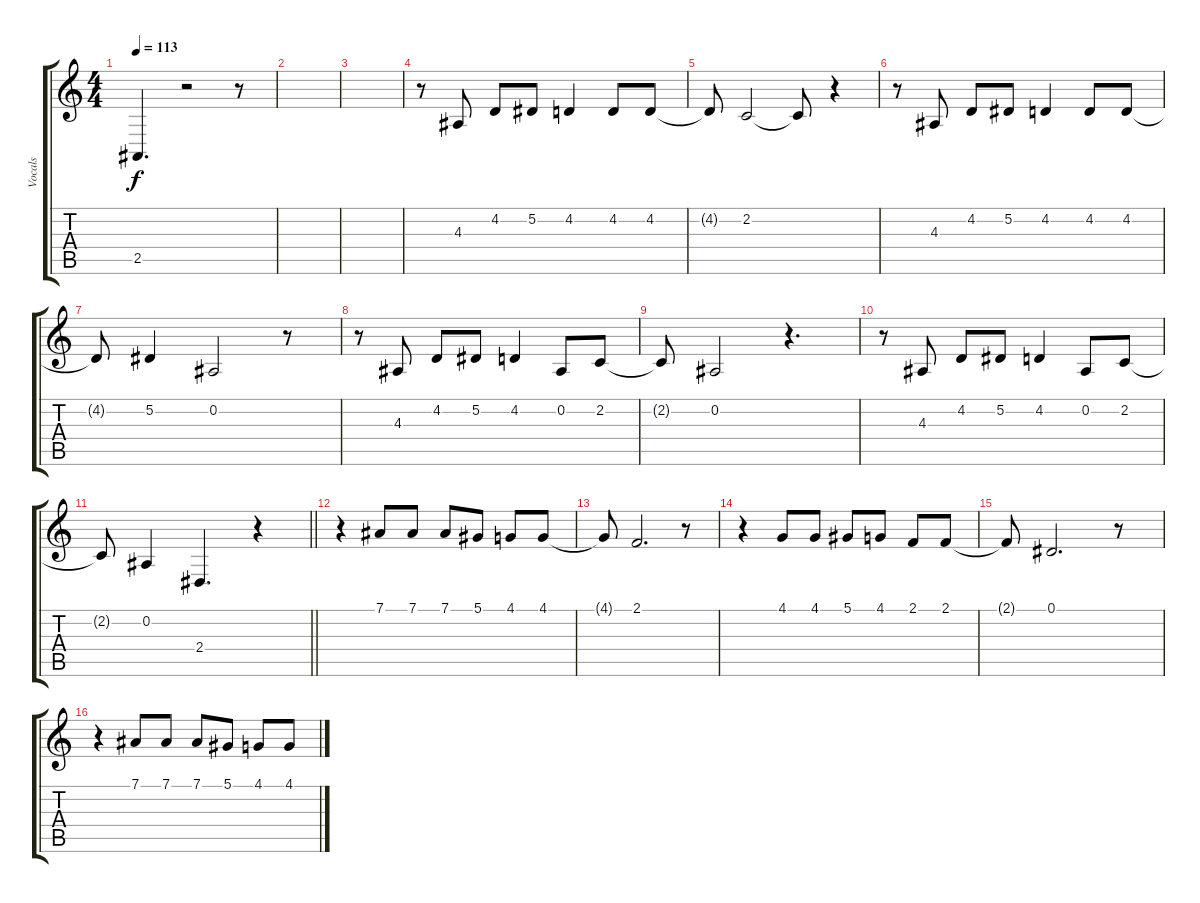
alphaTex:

\track ("Vocals" "Vocals") {instrument oboe}
\staff {score tabs}
\tuning (Eb4 Bb3 Gb3 Db3 Ab2 Db2) {hide}
\ts (4 4)
\tempo 113
\clef g2
\ks c
2.5.4{d dy f} r.2 r.8 |
|
|
r.8 4.3.8 4.2.8 5.2.8 4.2.4 4.2.8 4.2.8 |
4.2{t}.8 2.2.2 2.2{t}.8 r.4 |
r.8 4.3.8 4.2.8 5.2.8 4.2.4 4.2.8 4.2.8 |
4.2{t}.8 5.2.4 0.2.2 r.8 |
r.8 4.3.8 4.2.8 5.2.8 4.2.4 0.2.8 2.2.8 |
2.2{t}.8 0.2.2 r.4{d} |
r.8 4.3.8 4.2.8 5.2.8 4.2.4 0.2.8 2.2.8 |
\barLineRight lightlight
2.2{t}.8 0.2.4 2.4.4{d} r.4 |
\section ("" "")
r.4 7.1.8 7.1.8 7.1.8 5.1.8 4.1.8 4.1.8 |
4.1{t}.8 2.1.2{d} r.8 |
r.4 4.1.8 4.1.8 5.1.8 4.1.8 2.1.8 2.1.8 |
2.1{t}.8 0.1.2{d} r.8 |
r.4 7.1.8 7.1.8 7.1.8 5.1.8 4.1.8 4.1.8
